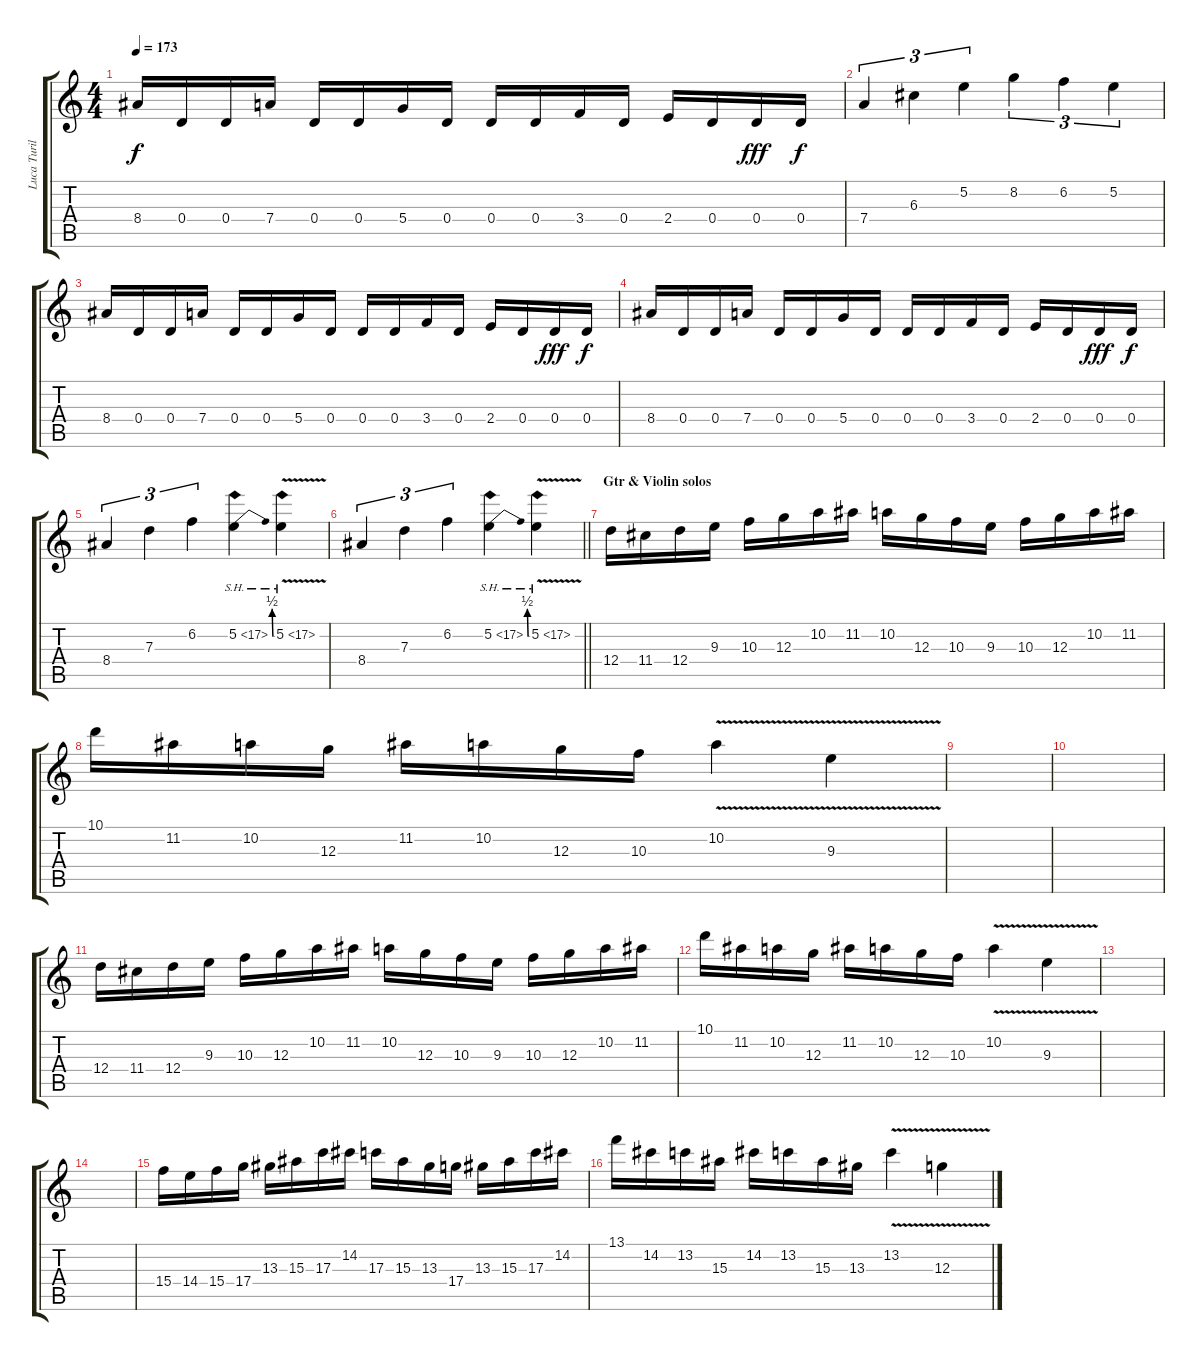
\track ("Luca Turilli" "Luca Turil") {instrument overdrivenguitar}
\staff {score tabs}
\tuning (E4 B3 G3 D3 A2 E2) {hide}
\ts (4 4)
\tempo 173
\clef g2
\ks c
8.4.16{dy f} 0.4.16 0.4.16 7.4.16 0.4.16 0.4.16 5.4.16 0.4.16 0.4.16 0.4.16 3.4.16 0.4.16 2.4.16 0.4.16 0.4.16{dy fff} 0.4.16{dy f} |
7.4.4{tu (3 2)} 6.3.4{tu (3 2)} 5.2.4{tu (3 2)} 8.2.4{tu (3 2)} 6.2.4{tu (3 2)} 5.2.4{tu (3 2)} |
8.4.16 0.4.16 0.4.16 7.4.16 0.4.16 0.4.16 5.4.16 0.4.16 0.4.16 0.4.16 3.4.16 0.4.16 2.4.16 0.4.16 0.4.16{dy fff} 0.4.16{dy f} |
8.4.16 0.4.16 0.4.16 7.4.16 0.4.16 0.4.16 5.4.16 0.4.16 0.4.16 0.4.16 3.4.16 0.4.16 2.4.16 0.4.16 0.4.16{dy fff} 0.4.16{dy f} |
8.4.4{tu (3 2)} 7.3.4{tu (3 2)} 6.2.4{tu (3 2)} 5.2{be (bend 0 0 60 2) sh 12}.4 5.2{sh 12 v}.4 |
\barLineRight lightlight
8.4.4{tu (3 2)} 7.3.4{tu (3 2)} 6.2.4{tu (3 2)} 5.2{be (bend 0 0 60 2) sh 12}.4 5.2{sh 12 v}.4 |
\section ("" "Gtr & Violin solos")
12.4.16 11.4.16 12.4.16 9.3.16 10.3.16 12.3.16 10.2.16 11.2.16 10.2.16 12.3.16 10.3.16 9.3.16 10.3.16 12.3.16 10.2.16 11.2.16 |
10.1.16 11.2.16 10.2.16 12.3.16 11.2.16 10.2.16 12.3.16 10.3.16 10.2{v}.4 9.3{v}.4 |
|
|
12.4.16 11.4.16 12.4.16 9.3.16 10.3.16 12.3.16 10.2.16 11.2.16 10.2.16 12.3.16 10.3.16 9.3.16 10.3.16 12.3.16 10.2.16 11.2.16 |
10.1.16 11.2.16 10.2.16 12.3.16 11.2.16 10.2.16 12.3.16 10.3.16 10.2{v}.4 9.3{v}.4 |
|
|
15.4.16 14.4.16 15.4.16 17.4.16 13.3.16 15.3.16 17.3.16 14.2.16 17.3.16 15.3.16 13.3.16 17.4.16 13.3.16 15.3.16 17.3.16 14.2.16 |
13.1.16 14.2.16 13.2.16 15.3.16 14.2.16 13.2.16 15.3.16 13.3.16 13.2{v}.4 12.3{v}.4
